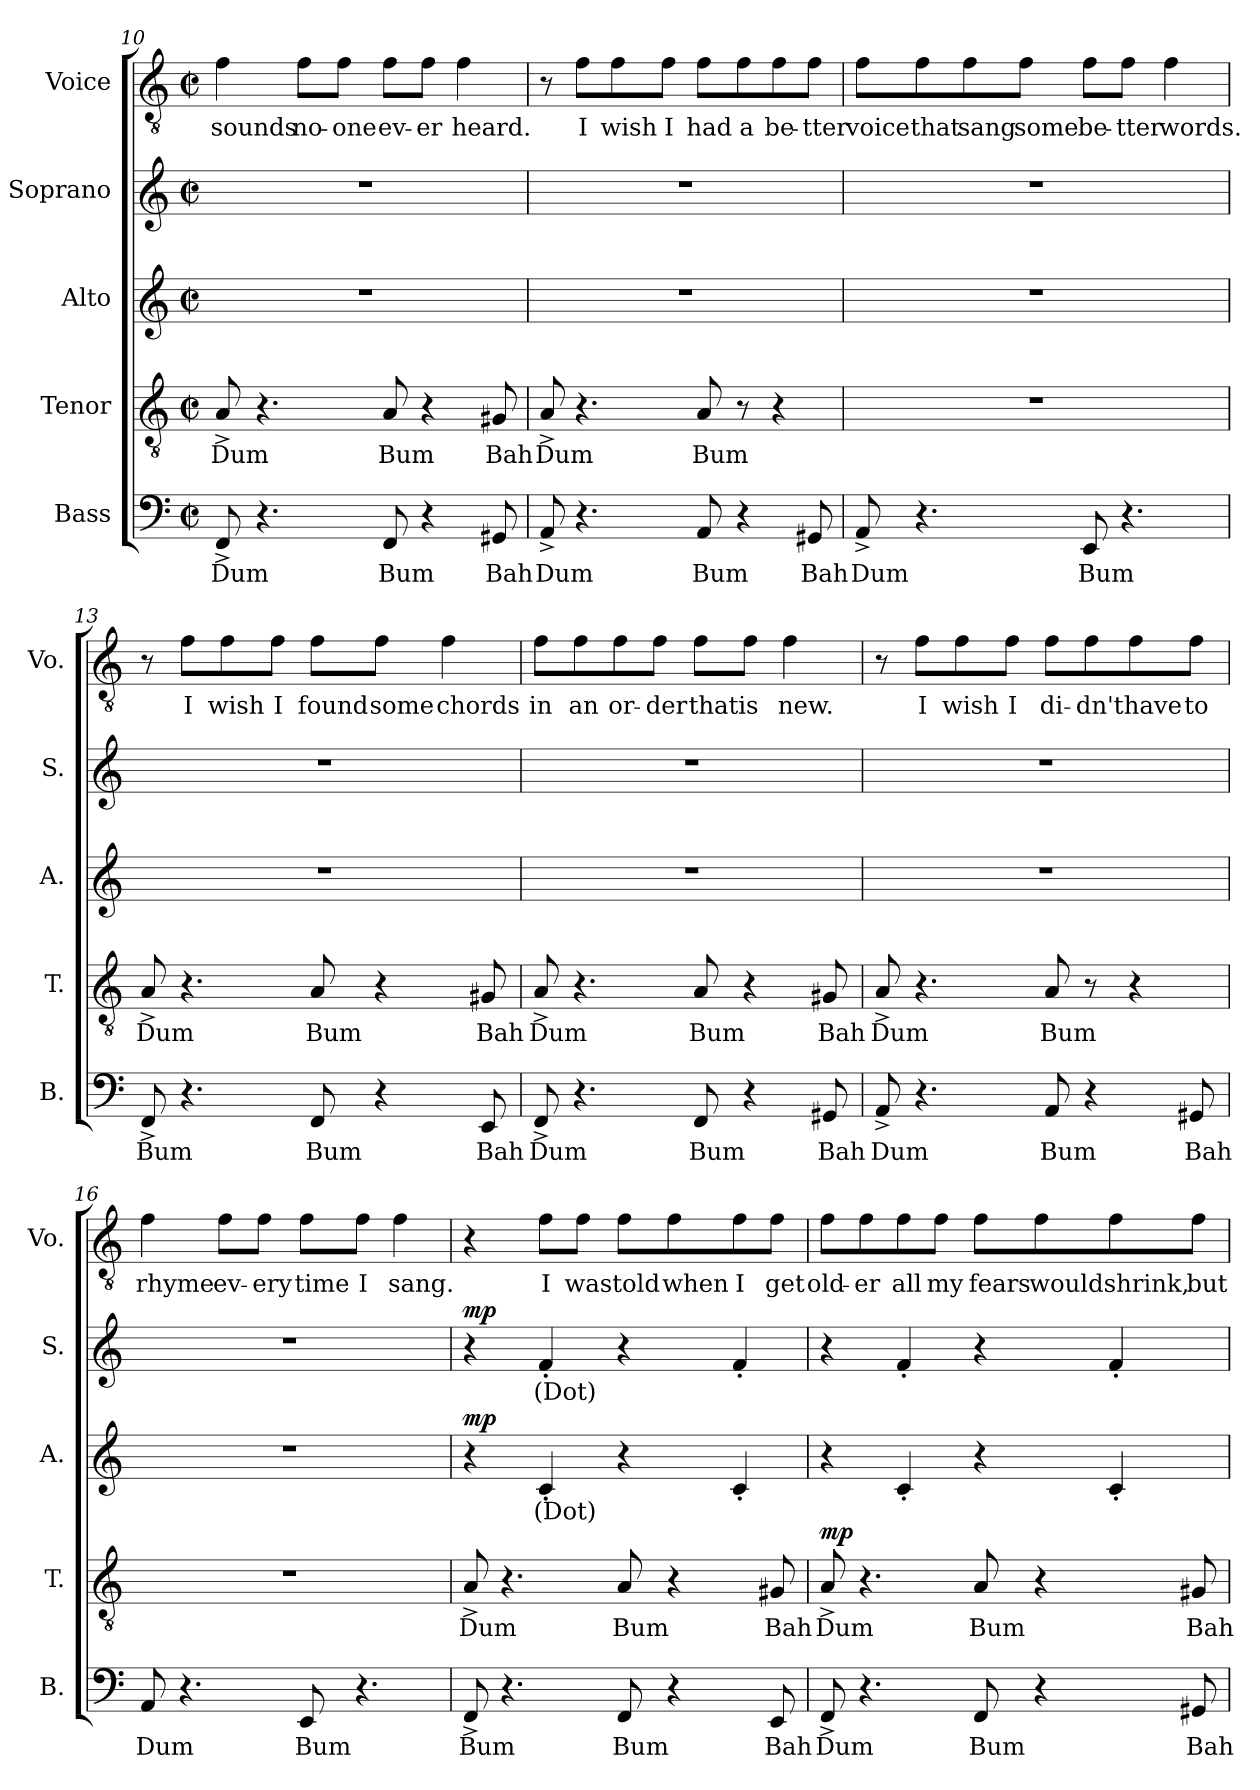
**kern	**text	**kern	**text	**dynam	**kern	**text	**dynam	**kern	**text	**dynam	**kern	**text
*part5	*part5	*part4	*part4	*part4	*part3	*part3	*part3	*part2	*part2	*part2	*part1	*part1
*staff5	*staff5	*staff4	*staff4	*staff4	*staff3	*staff3	*staff3	*staff2	*staff2	*staff2	*staff1	*staff1
*I"Bass	*	*I"Tenor	*	*	*I"Alto	*	*	*I"Soprano	*	*	*I"Voice	*
*I'B.	*	*I'T.	*	*	*I'A.	*	*	*I'S.	*	*	*I'Vo.	*
*clefF4	*	*clefGv2	*	*	*clefG2	*	*	*clefG2	*	*	*clefGv2	*
*k[]	*	*k[]	*	*	*k[]	*	*	*k[]	*	*	*k[]	*
*M2/2	*	*M2/2	*	*	*M2/2	*	*	*M2/2	*	*	*M2/2	*
*met(c|)	*	*met(c|)	*	*	*met(c|)	*	*	*met(c|)	*	*	*met(c|)	*
=10	=10	=10	=10	=10	=10	=10	=10	=10	=10	=10	=10	=10
!	!LO:LY:b	!	!LO:LY:b	!	!	!	!	!	!	!	!	!LO:LY:b
8FF^/	Dum	8A^/	Dum	.	1r	.	.	1r	.	.	4f\	sounds
4.r	.	4.r	.	.	.	.	.	.	.	.	.	.
!	!	!	!	!	!	!	!	!	!	!	!	!LO:LY:b
.	.	.	.	.	.	.	.	.	.	.	8f\L	no-
!	!	!	!	!	!	!	!	!	!	!	!	!LO:LY:b
.	.	.	.	.	.	.	.	.	.	.	8f\J	-one
!	!LO:LY:b	!	!LO:LY:b	!	!	!	!	!	!	!	!	!LO:LY:b
8FF/	Bum	8A/	Bum	.	.	.	.	.	.	.	8f\L	ev-
!	!	!	!	!	!	!	!	!	!	!	!	!LO:LY:b
4r	.	4r	.	.	.	.	.	.	.	.	8f\J	-er
!	!	!	!	!	!	!	!	!	!	!	!	!LO:LY:b
.	.	.	.	.	.	.	.	.	.	.	4f\	heard.
!	!LO:LY:b	!	!LO:LY:b	!	!	!	!	!	!	!	!	!
8GG#X/	Bah	8G#X/	Bah	.	.	.	.	.	.	.	.	.
=11	=11	=11	=11	=11	=11	=11	=11	=11	=11	=11	=11	=11
!	!LO:LY:b	!	!LO:LY:b	!	!	!	!	!	!	!	!	!
8AA^/	Dum	8A^/	Dum	.	1r	.	.	1r	.	.	8r	.
!	!	!	!	!	!	!	!	!	!	!	!	!LO:LY:b
4.r	.	4.r	.	.	.	.	.	.	.	.	8f\L	I
!	!	!	!	!	!	!	!	!	!	!	!	!LO:LY:b
.	.	.	.	.	.	.	.	.	.	.	8f\	wish
!	!	!	!	!	!	!	!	!	!	!	!	!LO:LY:b
.	.	.	.	.	.	.	.	.	.	.	8f\J	I
!	!LO:LY:b	!	!LO:LY:b	!	!	!	!	!	!	!	!	!LO:LY:b
8AA/	Bum	8A/	Bum	.	.	.	.	.	.	.	8f\L	had
!	!	!	!	!	!	!	!	!	!	!	!	!LO:LY:b
4r	.	8r	.	.	.	.	.	.	.	.	8f\	a
!	!	!	!	!	!	!	!	!	!	!	!	!LO:LY:b
.	.	4r	.	.	.	.	.	.	.	.	8f\	be-
!	!LO:LY:b	!	!	!	!	!	!	!	!	!	!	!LO:LY:b
8GG#X/	Bah	.	.	.	.	.	.	.	.	.	8f\J	-tter
!!LO:LB:g=z
=12	=12	=12	=12	=12	=12	=12	=12	=12	=12	=12	=12	=12
!	!LO:LY:b	!	!	!	!	!	!	!	!	!	!	!LO:LY:b
8AA^/	Dum	1r	.	.	1r	.	.	1r	.	.	8f\L	voice
!	!	!	!	!	!	!	!	!	!	!	!	!LO:LY:b
4.r	.	.	.	.	.	.	.	.	.	.	8f\	that
!	!	!	!	!	!	!	!	!	!	!	!	!LO:LY:b
.	.	.	.	.	.	.	.	.	.	.	8f\	sang
!	!	!	!	!	!	!	!	!	!	!	!	!LO:LY:b
.	.	.	.	.	.	.	.	.	.	.	8f\J	some
!	!LO:LY:b	!	!	!	!	!	!	!	!	!	!	!LO:LY:b
8EE/	Bum	.	.	.	.	.	.	.	.	.	8f\L	be-
!	!	!	!	!	!	!	!	!	!	!	!	!LO:LY:b
4.r	.	.	.	.	.	.	.	.	.	.	8f\J	-tter
!	!	!	!	!	!	!	!	!	!	!	!	!LO:LY:b
.	.	.	.	.	.	.	.	.	.	.	4f\	words.
=13	=13	=13	=13	=13	=13	=13	=13	=13	=13	=13	=13	=13
!	!LO:LY:b	!	!LO:LY:b	!	!	!	!	!	!	!	!	!
8FF^/	Bum	8A^/	Dum	.	1r	.	.	1r	.	.	8r	.
!	!	!	!	!	!	!	!	!	!	!	!	!LO:LY:b
4.r	.	4.r	.	.	.	.	.	.	.	.	8f\L	I
!	!	!	!	!	!	!	!	!	!	!	!	!LO:LY:b
.	.	.	.	.	.	.	.	.	.	.	8f\	wish
!	!	!	!	!	!	!	!	!	!	!	!	!LO:LY:b
.	.	.	.	.	.	.	.	.	.	.	8f\J	I
!	!LO:LY:b	!	!LO:LY:b	!	!	!	!	!	!	!	!	!LO:LY:b
8FF/	Bum	8A/	Bum	.	.	.	.	.	.	.	8f\L	found
!	!	!	!	!	!	!	!	!	!	!	!	!LO:LY:b
4r	.	4r	.	.	.	.	.	.	.	.	8f\J	some
!	!	!	!	!	!	!	!	!	!	!	!	!LO:LY:b
.	.	.	.	.	.	.	.	.	.	.	4f\	chords
!	!LO:LY:b	!	!LO:LY:b	!	!	!	!	!	!	!	!	!
8EE/	Bah	8G#X/	Bah	.	.	.	.	.	.	.	.	.
!!LO:PB:g=z
=14	=14	=14	=14	=14	=14	=14	=14	=14	=14	=14	=14	=14
!	!LO:LY:b	!	!LO:LY:b	!	!	!	!	!	!	!	!	!LO:LY:b
8FF^/	Dum	8A^/	Dum	.	1r	.	.	1r	.	.	8f\L	in
!	!	!	!	!	!	!	!	!	!	!	!	!LO:LY:b
4.r	.	4.r	.	.	.	.	.	.	.	.	8f\	an
!	!	!	!	!	!	!	!	!	!	!	!	!LO:LY:b
.	.	.	.	.	.	.	.	.	.	.	8f\	or-
!	!	!	!	!	!	!	!	!	!	!	!	!LO:LY:b
.	.	.	.	.	.	.	.	.	.	.	8f\J	-der
!	!LO:LY:b	!	!LO:LY:b	!	!	!	!	!	!	!	!	!LO:LY:b
8FF/	Bum	8A/	Bum	.	.	.	.	.	.	.	8f\L	that
!	!	!	!	!	!	!	!	!	!	!	!	!LO:LY:b
4r	.	4r	.	.	.	.	.	.	.	.	8f\J	is
!	!	!	!	!	!	!	!	!	!	!	!	!LO:LY:b
.	.	.	.	.	.	.	.	.	.	.	4f\	new.
!	!LO:LY:b	!	!LO:LY:b	!	!	!	!	!	!	!	!	!
8GG#X/	Bah	8G#X/	Bah	.	.	.	.	.	.	.	.	.
=15	=15	=15	=15	=15	=15	=15	=15	=15	=15	=15	=15	=15
!	!LO:LY:b	!	!LO:LY:b	!	!	!	!	!	!	!	!	!
8AA^/	Dum	8A^/	Dum	.	1r	.	.	1r	.	.	8r	.
!	!	!	!	!	!	!	!	!	!	!	!	!LO:LY:b
4.r	.	4.r	.	.	.	.	.	.	.	.	8f\L	I
!	!	!	!	!	!	!	!	!	!	!	!	!LO:LY:b
.	.	.	.	.	.	.	.	.	.	.	8f\	wish
!	!	!	!	!	!	!	!	!	!	!	!	!LO:LY:b
.	.	.	.	.	.	.	.	.	.	.	8f\J	I
!	!LO:LY:b	!	!LO:LY:b	!	!	!	!	!	!	!	!	!LO:LY:b
8AA/	Bum	8A/	Bum	.	.	.	.	.	.	.	8f\L	di-
!	!	!	!	!	!	!	!	!	!	!	!	!LO:LY:b
4r	.	8r	.	.	.	.	.	.	.	.	8f\	-dn't
!	!	!	!	!	!	!	!	!	!	!	!	!LO:LY:b
.	.	4r	.	.	.	.	.	.	.	.	8f\	have
!	!LO:LY:b	!	!	!	!	!	!	!	!	!	!	!LO:LY:b
8GG#X/	Bah	.	.	.	.	.	.	.	.	.	8f\J	to
=16	=16	=16	=16	=16	=16	=16	=16	=16	=16	=16	=16	=16
!	!LO:LY:b	!	!	!	!	!	!	!	!	!	!	!LO:LY:b
8AA/	Dum	1r	.	.	1r	.	.	1r	.	.	4f\	rhyme
4.r	.	.	.	.	.	.	.	.	.	.	.	.
!	!	!	!	!	!	!	!	!	!	!	!	!LO:LY:b
.	.	.	.	.	.	.	.	.	.	.	8f\L	ev-
!	!	!	!	!	!	!	!	!	!	!	!	!LO:LY:b
.	.	.	.	.	.	.	.	.	.	.	8f\J	-ery
!	!LO:LY:b	!	!	!	!	!	!	!	!	!	!	!LO:LY:b
8EE/	Bum	.	.	.	.	.	.	.	.	.	8f\L	time
!	!	!	!	!	!	!	!	!	!	!	!	!LO:LY:b
4.r	.	.	.	.	.	.	.	.	.	.	8f\J	I
!	!	!	!	!	!	!	!	!	!	!	!	!LO:LY:b
.	.	.	.	.	.	.	.	.	.	.	4f\	sang.
!!LO:LB:g=z
=17	=17	=17	=17	=17	=17	=17	=17	=17	=17	=17	=17	=17
!	!LO:LY:b	!	!LO:LY:b	!	!	!	!LO:DY:b	!	!	!LO:DY:b	!	!
8FF^/	Bum	8A^/	Dum	.	4r	.	mp	4r	.	mp	4r	.
4.r	.	4.r	.	.	.	.	.	.	.	.	.	.
!	!	!	!	!	!	!LO:LY:b	!	!	!LO:LY:b	!	!	!LO:LY:b
.	.	.	.	.	4c'/	(Dot)	.	4f'/	(Dot)	.	8f\L	I
!	!	!	!	!	!	!	!	!	!	!	!	!LO:LY:b
.	.	.	.	.	.	.	.	.	.	.	8f\J	was
!	!LO:LY:b	!	!LO:LY:b	!	!	!	!	!	!	!	!	!LO:LY:b
8FF/	Bum	8A/	Bum	.	4r	.	.	4r	.	.	8f\L	told
!	!	!	!	!	!	!	!	!	!	!	!	!LO:LY:b
4r	.	4r	.	.	.	.	.	.	.	.	8f\	when
!	!	!	!	!	!	!	!	!	!	!	!	!LO:LY:b
.	.	.	.	.	4c'/	.	.	4f'/	.	.	8f\	I
!	!LO:LY:b	!	!LO:LY:b	!	!	!	!	!	!	!	!	!LO:LY:b
8EE/	Bah	8G#X/	Bah	.	.	.	.	.	.	.	8f\J	get
=18	=18	=18	=18	=18	=18	=18	=18	=18	=18	=18	=18	=18
!	!LO:LY:b	!	!LO:LY:b	!LO:DY:b	!	!	!	!	!	!	!	!LO:LY:b
8FF^/	Dum	8A^/	Dum	mp	4r	.	.	4r	.	.	8f\L	old-
!	!	!	!	!	!	!	!	!	!	!	!	!LO:LY:b
4.r	.	4.r	.	.	.	.	.	.	.	.	8f\	-er
!	!	!	!	!	!	!	!	!	!	!	!	!LO:LY:b
.	.	.	.	.	4c'/	.	.	4f'/	.	.	8f\	all
!	!	!	!	!	!	!	!	!	!	!	!	!LO:LY:b
.	.	.	.	.	.	.	.	.	.	.	8f\J	my
!	!LO:LY:b	!	!LO:LY:b	!	!	!	!	!	!	!	!	!LO:LY:b
8FF/	Bum	8A/	Bum	.	4r	.	.	4r	.	.	8f\L	fears
!	!	!	!	!	!	!	!	!	!	!	!	!LO:LY:b
4r	.	4r	.	.	.	.	.	.	.	.	8f\	would
!	!	!	!	!	!	!	!	!	!	!	!	!LO:LY:b
.	.	.	.	.	4c'/	.	.	4f'/	.	.	8f\	shrink,
!	!LO:LY:b	!	!LO:LY:b	!	!	!	!	!	!	!	!	!LO:LY:b
8GG#X/	Bah	8G#X/	Bah	.	.	.	.	.	.	.	8f\J	but
=	=	=	=	=	=	=	=	=	=	=	=	=
*-	*-	*-	*-	*-	*-	*-	*-	*-	*-	*-	*-	*-
